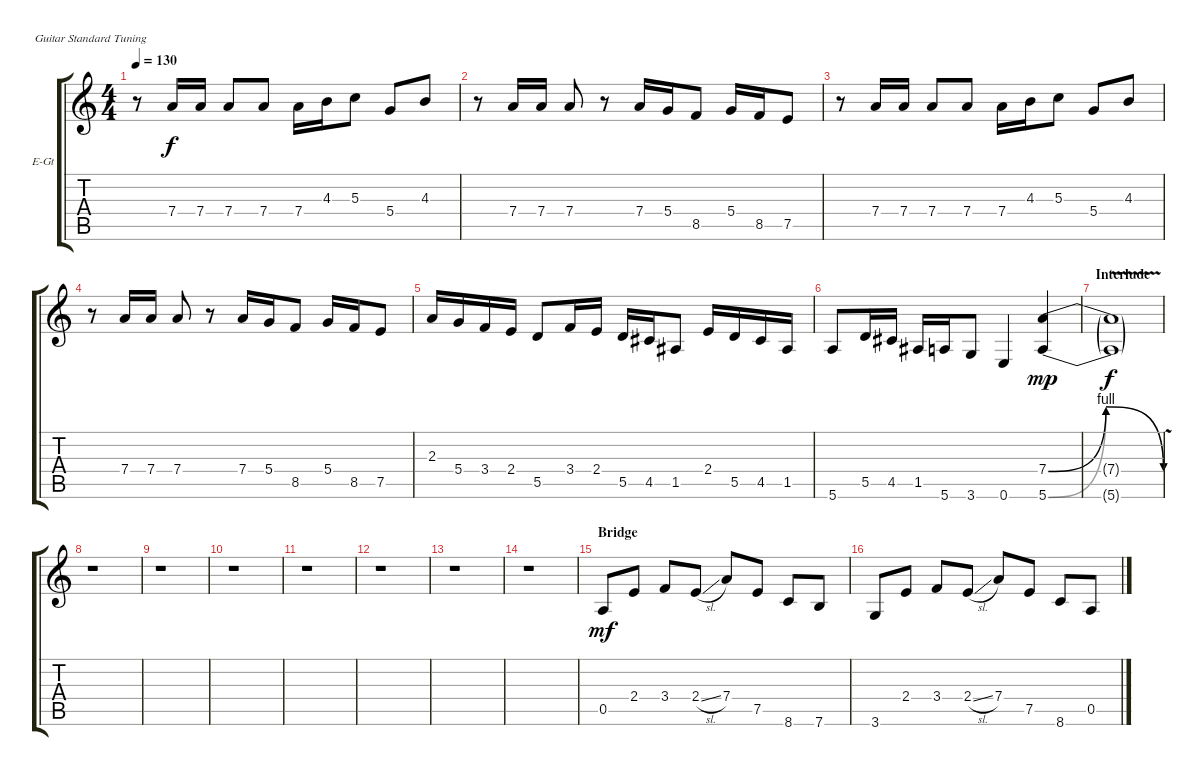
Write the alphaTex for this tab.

\defaultSystemsLayout 4
\bracketExtendMode groupsimilarinstruments
\firstSystemTrackNameOrientation horizontal
\otherSystemsTrackNameOrientation horizontal
\track ("Dave Mustaine" "E-Gt") {instrument distortionguitar}
\staff {score tabs}
\tuning (E4 B3 G3 D3 A2 E2)
\ts (4 4)
\tempo 130
\clef g2
\ks c
r.8{dy f} 7.4.16 7.4.16 7.4.8 7.4.8 7.4.16 4.3.16 5.3.8 5.4.8 4.3.8 |
r.8 7.4.16 7.4.16 7.4.8 r.8 7.4.16 5.4.16 8.5.8 5.4.16 8.5.16 7.5.8 |
r.8 7.4.16 7.4.16 7.4.8 7.4.8 7.4.16 4.3.16 5.3.8 5.4.8 4.3.8 |
r.8 7.4.16 7.4.16 7.4.8 r.8 7.4.16 5.4.16 8.5.8 5.4.16 8.5.16 7.5.8 |
2.3.16 5.4.16 3.4.16 2.4.16 5.5.8 3.4.16 2.4.16 5.5.16 4.5.16 1.5.8 2.4.16 5.5.16 4.5.16 1.5.16 |
5.6.8 5.5.16 4.5.16 1.5.16 5.6.16 3.6.8 0.6.4 (7.4{be (bendrelease 0 0 30 4 30 4 60 0)} 5.6{be (bendrelease 0 0 30 4 30 4 60 0)}).4{dy mp} |
\section ("" "Interlude")
(7.4{v t} 5.6{v t}).1{dy f} |
r.1 |
r.1 |
r.1 |
r.1 |
r.1 |
r.1 |
r.1 |
\section ("" "Bridge")
0.5.8{dy mf} 2.4.8 3.4.8 2.4{sl}.8 7.4.8 7.5.8 8.6.8 7.6.8 |
3.6.8 2.4.8 3.4.8 2.4{sl}.8 7.4.8 7.5.8 8.6.8 0.5.8
